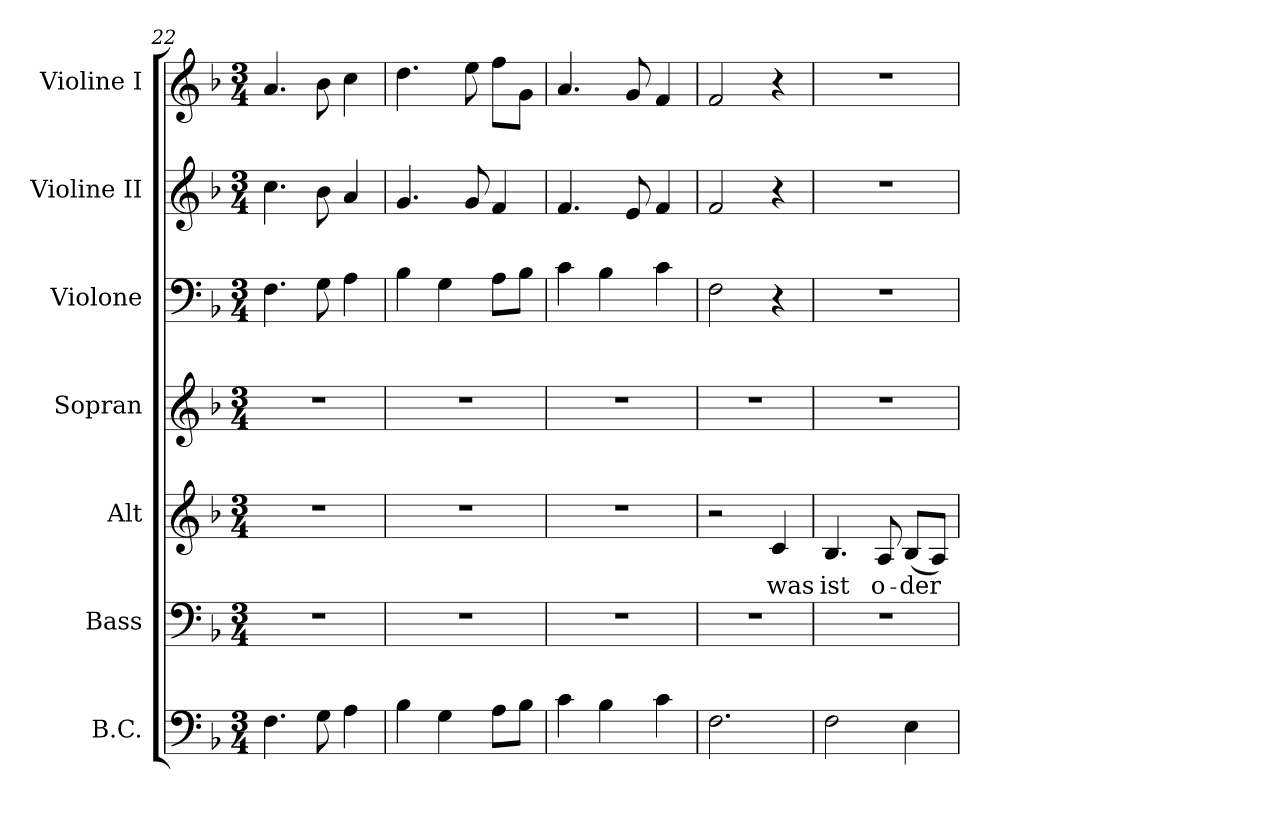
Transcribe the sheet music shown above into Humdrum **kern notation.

**kern	**kern	**kern	**text	**kern	**kern	**kern	**kern
*part7	*part6	*part5	*part5	*part4	*part3	*part2	*part1
*staff7	*staff6	*staff5	*staff5	*staff4	*staff3	*staff2	*staff1
*I"B.C.	*I"Bass	*I"Alt	*	*I"Sopran	*I"Violone	*I"Violine II	*I"Violine I
*	*I'B.	*I'A.	*	*I'S.	*	*I'Vln. II	*I'Vln. I
*clefF4	*clefF4	*clefG2	*	*clefG2	*clefF4	*clefG2	*clefG2
*k[b-]	*k[b-]	*k[b-]	*	*k[b-]	*k[b-]	*k[b-]	*k[b-]
*F:	*F:	*F:	*	*F:	*F:	*F:	*F:
*M3/4	*M3/4	*M3/4	*	*M3/4	*M3/4	*M3/4	*M3/4
=22	=22	=22	=22	=22	=22	=22	=22
!	!LO:N:vis=1	!LO:N:vis=1	!	!LO:N:vis=1	!	!	!
4.Fi\	2.r	2.r	.	2.r	4.Fi\	4.cci\	4.ai/
8Gi\	.	.	.	.	8Gi\	8b-i\	8b-i\
4Ai\	.	.	.	.	4Ai\	4ai/	4cci\
=23	=23	=23	=23	=23	=23	=23	=23
!	!LO:N:vis=1	!LO:N:vis=1	!	!LO:N:vis=1	!	!	!
4B-i\	2.r	2.r	.	2.r	4B-i\	4.gi/	4.ddi\
4Gi\	.	.	.	.	4Gi\	.	.
.	.	.	.	.	.	8gi/	8eei\
8Ai\L	.	.	.	.	8Ai\L	4fi/	8ffi\L
8B-i\J	.	.	.	.	8B-i\J	.	8gi\J
=24	=24	=24	=24	=24	=24	=24	=24
!	!LO:N:vis=1	!LO:N:vis=1	!	!LO:N:vis=1	!	!	!
4ci\	2.r	2.r	.	2.r	4ci\	4.fi/	4.ai/
4B-i\	.	.	.	.	4B-i\	.	.
.	.	.	.	.	.	8ei/	8gi/
4ci\	.	.	.	.	4ci\	4fi/	4fi/
=25	=25	=25	=25	=25	=25	=25	=25
!	!LO:N:vis=1	!	!	!LO:N:vis=1	!	!	!
2.Fi\	2.r	2r	.	2.r	2Fi\	2fi/	2fi/
!	!	!	!LO:LY:b:color=#000000	!	!	!	!
.	.	4ci/	was	.	4r	4r	4r
=26	=26	=26	=26	=26	=26	=26	=26
!	!LO:N:vis=1	!	!	!	!	!	!
!	!	!	!LO:LY:b:color=#000000	!LO:N:vis=1	!LO:N:vis=1	!LO:N:vis=1	!LO:N:vis=1
2Fi\	2.r	4.B-i/	ist	2.r	2.r	2.r	2.r
!	!	!	!LO:LY:b:color=#000000	!	!	!	!
.	.	8Ai/	o-	.	.	.	.
!	!	!	!LO:LY:b:color=#000000	!	!	!	!
4Ei\	.	(8B-i/L	-der	.	.	.	.
.	.	8Ai/J)	.	.	.	.	.
=	=	=	=	=	=	=	=
*-	*-	*-	*-	*-	*-	*-	*-
